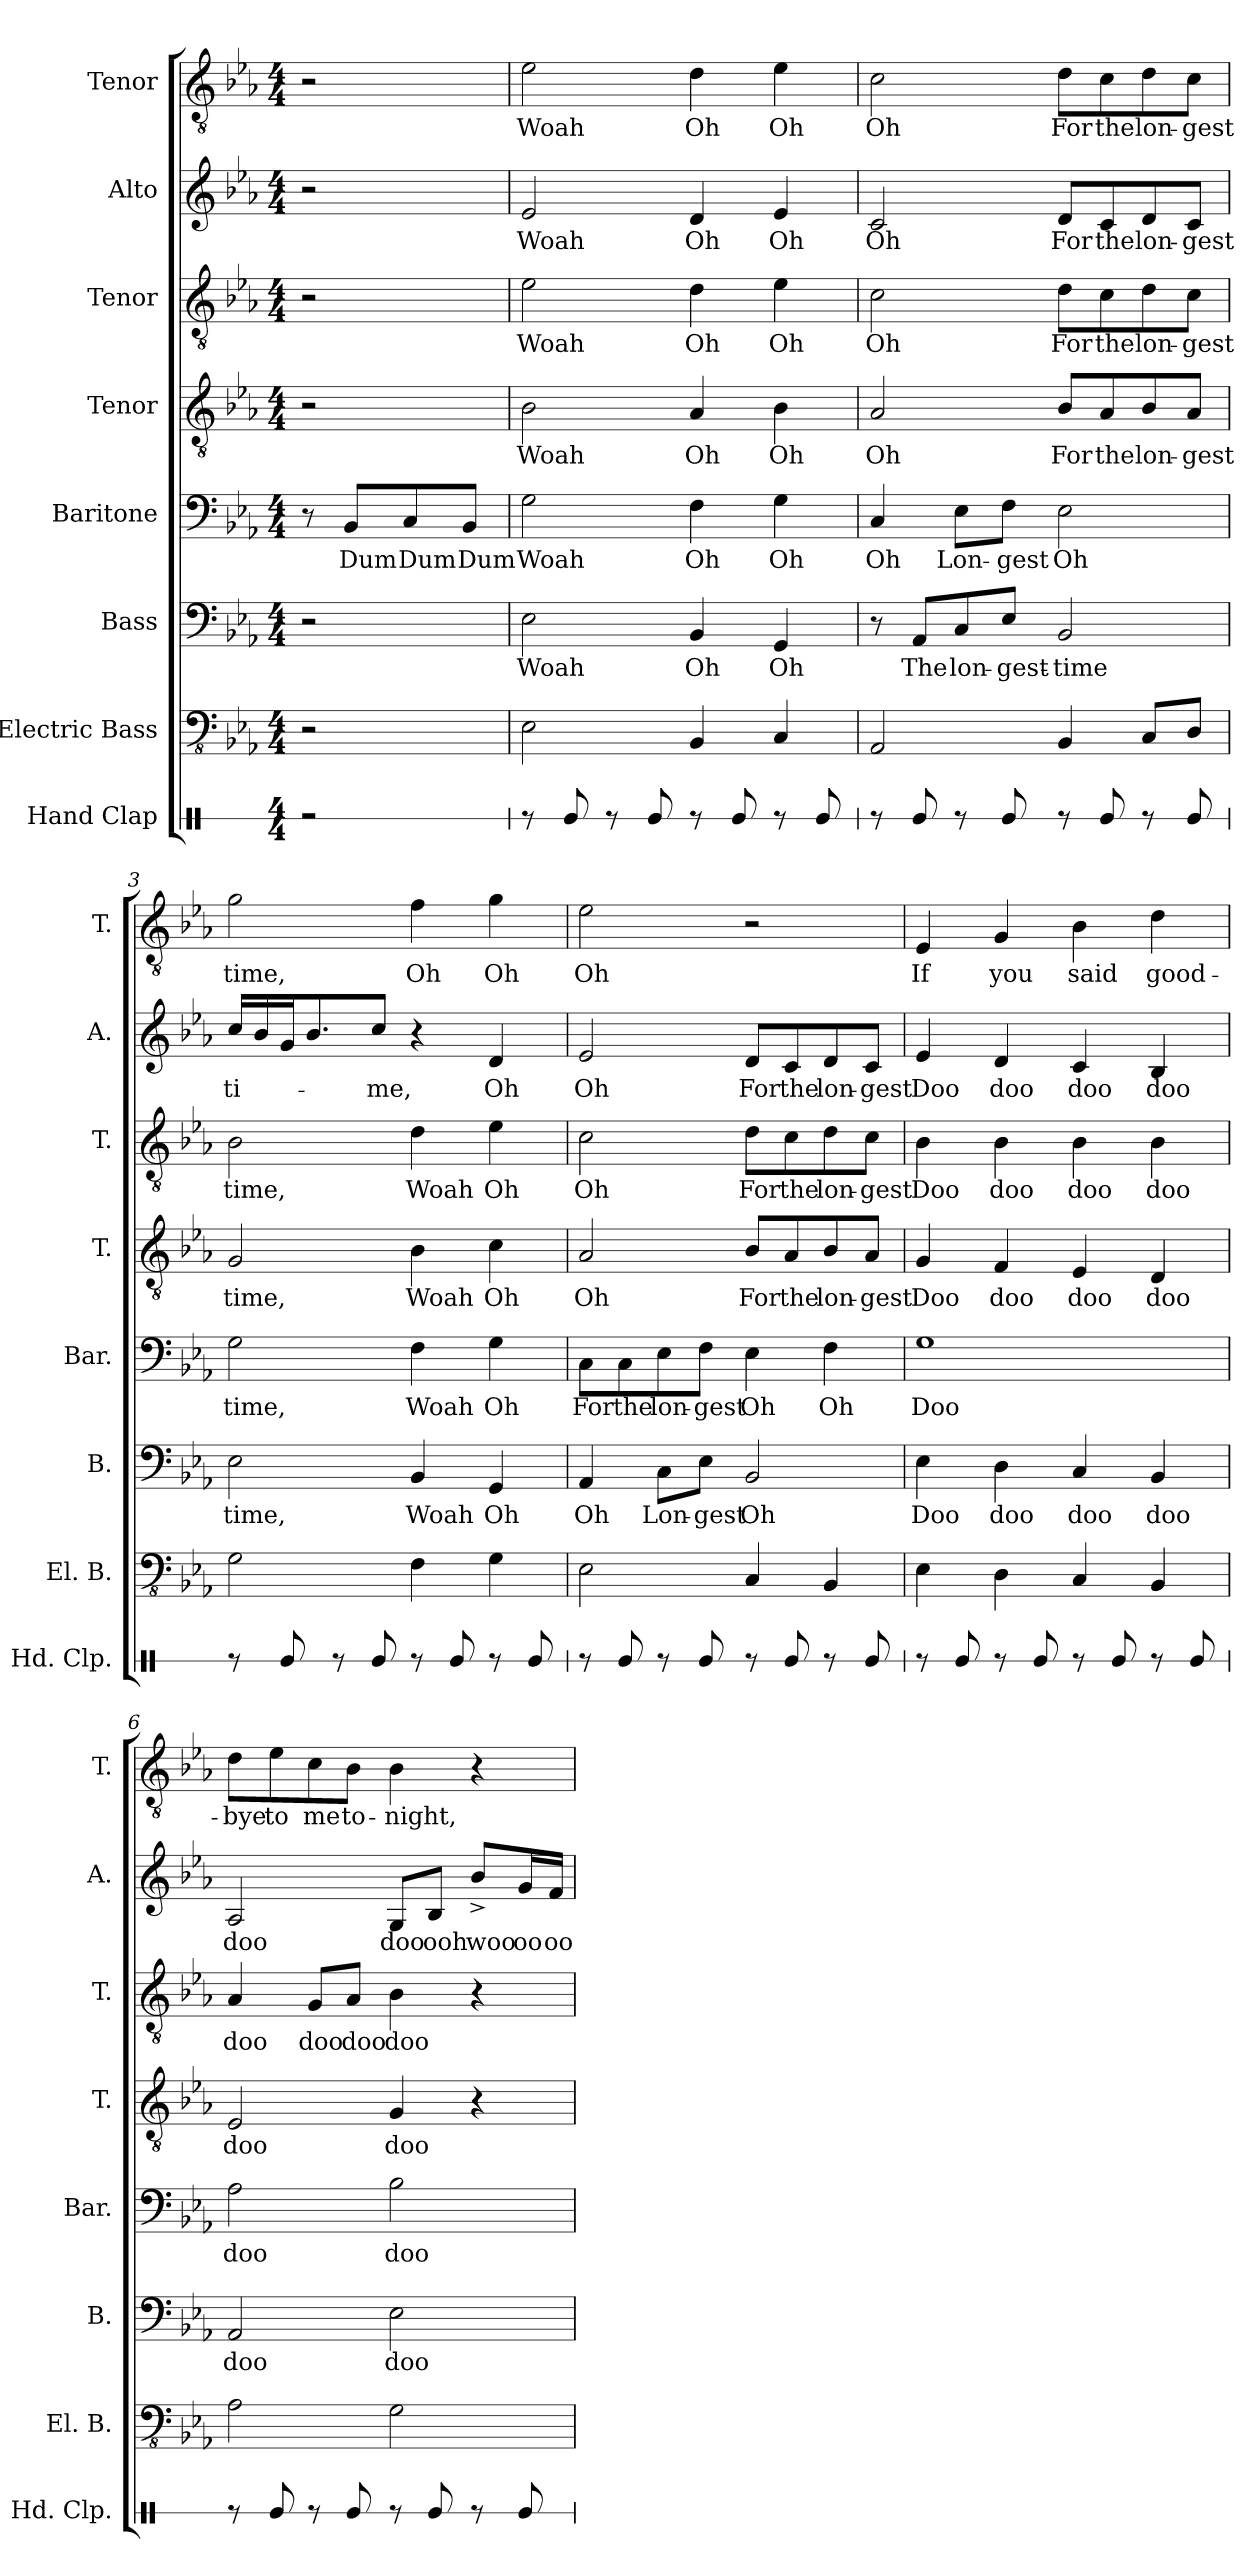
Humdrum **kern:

**kern	**kern	**kern	**text	**kern	**text	**kern	**text	**kern	**text	**kern	**text	**kern	**text
*part8	*part7	*part6	*part6	*part5	*part5	*part4	*part4	*part3	*part3	*part2	*part2	*part1	*part1
*staff8	*staff7	*staff6	*staff6	*staff5	*staff5	*staff4	*staff4	*staff3	*staff3	*staff2	*staff2	*staff1	*staff1
*I"Hand Clap	*I"Electric Bass	*I"Bass	*	*I"Baritone	*	*I"Tenor	*	*I"Tenor	*	*I"Alto	*	*I"Tenor	*
*I'Hd. Clp.	*I'El. B.	*I'B.	*	*I'Bar.	*	*I'T.	*	*I'T.	*	*I'A.	*	*I'T.	*
*stria1	*	*	*	*	*	*	*	*	*	*	*	*	*
*clefX	*clefFv4	*clefF4	*	*clefF4	*	*clefGv2	*	*clefGv2	*	*clefG2	*	*clefGv2	*
*k[]	*k[b-e-a-]	*k[b-e-a-]	*	*k[b-e-a-]	*	*k[b-e-a-]	*	*k[b-e-a-]	*	*k[b-e-a-]	*	*k[b-e-a-]	*
*M4/4	*M4/4	*M4/4	*	*M4/4	*	*M4/4	*	*M4/4	*	*M4/4	*	*M4/4	*
=	=	=	=	=	=	=	=	=	=	=	=	=	=
2r	2r	2r	.	8r	.	2r	.	2r	.	2r	.	2r	.
!	!	!	!	!	!LO:LY:b	!	!	!	!	!	!	!	!
.	.	.	.	8BB-/L	Dum	.	.	.	.	.	.	.	.
!	!	!	!	!	!LO:LY:b	!	!	!	!	!	!	!	!
.	.	.	.	8C/	Dum	.	.	.	.	.	.	.	.
!	!	!	!	!	!LO:LY:b	!	!	!	!	!	!	!	!
.	.	.	.	8BB-/J	Dum	.	.	.	.	.	.	.	.
=1	=1	=1	=1	=1	=1	=1	=1	=1	=1	=1	=1	=1	=1
!	!	!	!LO:LY:b	!	!LO:LY:b	!	!LO:LY:b	!	!LO:LY:b	!	!LO:LY:b	!	!LO:LY:b
8r	2EE-\	2E-\	Woah	2G\	Woah	2B-\	Woah	2e-\	Woah	2e-/	Woah	2e-\	Woah
8Re/	.	.	.	.	.	.	.	.	.	.	.	.	.
8r	.	.	.	.	.	.	.	.	.	.	.	.	.
8Re/	.	.	.	.	.	.	.	.	.	.	.	.	.
!	!	!	!LO:LY:b	!	!LO:LY:b	!	!LO:LY:b	!	!LO:LY:b	!	!LO:LY:b	!	!LO:LY:b
8r	4BBB-/	4BB-/	Oh	4F\	Oh	4A-/	Oh	4d\	Oh	4d/	Oh	4d\	Oh
8Re/	.	.	.	.	.	.	.	.	.	.	.	.	.
!	!	!	!LO:LY:b	!	!LO:LY:b	!	!LO:LY:b	!	!LO:LY:b	!	!LO:LY:b	!	!LO:LY:b
8r	4CC/	4GG/	Oh	4G\	-Oh	4B-\	Oh	4e-\	Oh	4e-/	Oh	4e-\	Oh
8Re/	.	.	.	.	.	.	.	.	.	.	.	.	.
=2	=2	=2	=2	=2	=2	=2	=2	=2	=2	=2	=2	=2	=2
!	!	!	!	!	!LO:LY:b	!	!LO:LY:b	!	!LO:LY:b	!	!LO:LY:b	!	!LO:LY:b
8r	2AAA-/	8r	.	4C/	Oh	2A-/	Oh	2c\	Oh	2c/	Oh	2c\	Oh
!	!	!	!LO:LY:b	!	!	!	!	!	!	!	!	!	!
8Re/	.	8AA-/L	The	.	.	.	.	.	.	.	.	.	.
!	!	!	!LO:LY:b	!	!LO:LY:b	!	!	!	!	!	!	!	!
8r	.	8C/	lon-	8E-\L	Lon-	.	.	.	.	.	.	.	.
!	!	!	!LO:LY:b	!	!LO:LY:b	!	!	!	!	!	!	!	!
8Re/	.	8E-/J	-gest-	8F\J	-gest	.	.	.	.	.	.	.	.
!	!	!	!LO:LY:b	!	!LO:LY:b	!	!LO:LY:b	!	!LO:LY:b	!	!LO:LY:b	!	!LO:LY:b
8r	4BBB-/	2BB-/	-time	2E-\	Oh	8B-/L	For	8d\L	For	8d/L	For	8d\L	For
!	!	!	!	!	!	!	!LO:LY:b	!	!LO:LY:b	!	!LO:LY:b	!	!LO:LY:b
8Re/	.	.	.	.	.	8A-/	the	8c\	the	8c/	the	8c\	the
!	!	!	!	!	!	!	!LO:LY:b	!	!LO:LY:b	!	!LO:LY:b	!	!LO:LY:b
8r	8CC/L	.	.	.	.	8B-/	lon-	8d\	lon-	8d/	lon-	8d\	lon-
!	!	!	!	!	!	!	!LO:LY:b	!	!LO:LY:b	!	!LO:LY:b	!	!LO:LY:b
8Re/	8DD/J	.	.	.	.	8A-/J	-gest	8c\J	-gest	8c/J	-gest	8c\J	-gest
!!LO:PB:g=z
=3	=3	=3	=3	=3	=3	=3	=3	=3	=3	=3	=3	=3	=3
!	!	!	!LO:LY:b	!	!LO:LY:b	!	!LO:LY:b	!	!LO:LY:b	!	!LO:LY:b	!	!LO:LY:b
8r	2GG\	2E-\	time,	2G\	time,	2G/	time,	2B-\	time,	16cc/LL	ti-	2g\	time,
.	.	.	.	.	.	.	.	.	.	16b-/	.	.	.
8Re/	.	.	.	.	.	.	.	.	.	16g/J	.	.	.
.	.	.	.	.	.	.	.	.	.	8.b-/	.	.	.
8r	.	.	.	.	.	.	.	.	.	.	.	.	.
!	!	!	!	!	!	!	!	!	!	!	!LO:LY:b	!	!
8Re/	.	.	.	.	.	.	.	.	.	8cc/J	-me,	.	.
!	!	!	!LO:LY:b	!	!LO:LY:b	!	!LO:LY:b	!	!LO:LY:b	!	!	!	!LO:LY:b
8r	4FF\	4BB-/	Woah	4F\	Woah	4B-\	Woah	4d\	Woah	4r	.	4f\	Oh
8Re/	.	.	.	.	.	.	.	.	.	.	.	.	.
!	!	!	!LO:LY:b	!	!LO:LY:b	!	!LO:LY:b	!	!LO:LY:b	!	!LO:LY:b	!	!LO:LY:b
8r	4GG\	4GG/	Oh	4G\	Oh	4c\	Oh	4e-\	Oh	4d/	Oh	4g\	Oh
8Re/	.	.	.	.	.	.	.	.	.	.	.	.	.
=4	=4	=4	=4	=4	=4	=4	=4	=4	=4	=4	=4	=4	=4
!	!	!	!LO:LY:b	!	!LO:LY:b	!	!LO:LY:b	!	!LO:LY:b	!	!LO:LY:b	!	!LO:LY:b
8r	2EE-\	4AA-/	Oh	8C\L	For	2A-/	Oh	2c\	Oh	2e-/	Oh	2e-\	Oh
!	!	!	!	!	!LO:LY:b	!	!	!	!	!	!	!	!
8Re/	.	.	.	8C\	the	.	.	.	.	.	.	.	.
!	!	!	!LO:LY:b	!	!LO:LY:b	!	!	!	!	!	!	!	!
8r	.	8C\L	Lon-	8E-\	lon-	.	.	.	.	.	.	.	.
!	!	!	!LO:LY:b	!	!LO:LY:b	!	!	!	!	!	!	!	!
8Re/	.	8E-\J	-gest	8F\J	-gest	.	.	.	.	.	.	.	.
!	!	!	!LO:LY:b	!	!LO:LY:b	!	!LO:LY:b	!	!LO:LY:b	!	!LO:LY:b	!	!
8r	4CC/	2BB-/	Oh	4E-\	Oh	8B-/L	For	8d\L	For	8d/L	For	2r	.
!	!	!	!	!	!	!	!LO:LY:b	!	!LO:LY:b	!	!LO:LY:b	!	!
8Re/	.	.	.	.	.	8A-/	the	8c\	the	8c/	the	.	.
!	!	!	!	!	!LO:LY:b	!	!LO:LY:b	!	!LO:LY:b	!	!LO:LY:b	!	!
8r	4BBB-/	.	.	4F\	Oh	8B-/	lon-	8d\	lon-	8d/	lon-	.	.
!	!	!	!	!	!	!	!LO:LY:b	!	!LO:LY:b	!	!LO:LY:b	!	!
8Re/	.	.	.	.	.	8A-/J	-gest	8c\J	-gest	8c/J	-gest	.	.
=5	=5	=5	=5	=5	=5	=5	=5	=5	=5	=5	=5	=5	=5
!	!	!	!LO:LY:b	!	!LO:LY:b	!	!LO:LY:b	!	!LO:LY:b	!	!LO:LY:b	!	!LO:LY:b
8r	4EE-\	4E-\	Doo	1G	Doo	4G/	Doo	4B-\	Doo	4e-/	Doo	4E-/	If
8Re/	.	.	.	.	.	.	.	.	.	.	.	.	.
!	!	!	!LO:LY:b	!	!	!	!LO:LY:b	!	!LO:LY:b	!	!LO:LY:b	!	!LO:LY:b
8r	4DD\	4D\	doo	.	.	4F/	doo	4B-\	doo	4d/	doo	4G/	you
8Re/	.	.	.	.	.	.	.	.	.	.	.	.	.
!	!	!	!LO:LY:b	!	!	!	!LO:LY:b	!	!LO:LY:b	!	!LO:LY:b	!	!LO:LY:b
8r	4CC/	4C/	doo	.	.	4E-/	doo	4B-\	doo	4c/	doo	4B-\	said
8Re/	.	.	.	.	.	.	.	.	.	.	.	.	.
!	!	!	!LO:LY:b	!	!	!	!LO:LY:b	!	!LO:LY:b	!	!LO:LY:b	!	!LO:LY:b
8r	4BBB-/	4BB-/	doo	.	.	4D/	doo	4B-\	doo	4B-/	doo	4d\	good-
8Re/	.	.	.	.	.	.	.	.	.	.	.	.	.
!!LO:PB:g=z
=6	=6	=6	=6	=6	=6	=6	=6	=6	=6	=6	=6	=6	=6
!	!	!	!LO:LY:b	!	!LO:LY:b	!	!LO:LY:b	!	!LO:LY:b	!	!LO:LY:b	!	!LO:LY:b
8r	2AA-\	2AA-/	doo	2A-\	doo	2E-/	doo	4A-/	doo	2A-/	doo	8d\L	-bye
!	!	!	!	!	!	!	!	!	!	!	!	!	!LO:LY:b
8Re/	.	.	.	.	.	.	.	.	.	.	.	8e-\	to
!	!	!	!	!	!	!	!	!	!LO:LY:b	!	!	!	!LO:LY:b
8r	.	.	.	.	.	.	.	8G/L	doo	.	.	8c\	me
!	!	!	!	!	!	!	!	!	!LO:LY:b	!	!	!	!LO:LY:b
8Re/	.	.	.	.	.	.	.	8A-/J	doo	.	.	8B-\J	to-
!	!	!	!LO:LY:b	!	!LO:LY:b	!	!LO:LY:b	!	!LO:LY:b	!	!LO:LY:b	!	!LO:LY:b
8r	2GG\	2E-\	doo	2B-\	doo	4G/	doo	4B-\	doo	8G/L	doo	4B-\	-night,
!	!	!	!	!	!	!	!	!	!	!	!LO:LY:b	!	!
8Re/	.	.	.	.	.	.	.	.	.	8B-/J	ooh	.	.
!	!	!	!	!	!	!	!	!	!	!	!LO:LY:b	!	!
8r	.	.	.	.	.	4r	.	4r	.	8b-^/L	woo	4r	.
!	!	!	!	!	!	!	!	!	!	!	!LO:LY:b	!	!
8Re/	.	.	.	.	.	.	.	.	.	16g/L	oo	.	.
!	!	!	!	!	!	!	!	!	!	!	!LO:LY:b	!	!
.	.	.	.	.	.	.	.	.	.	16f/JJ	oo	.	.
=	=	=	=	=	=	=	=	=	=	=	=	=	=
*-	*-	*-	*-	*-	*-	*-	*-	*-	*-	*-	*-	*-	*-
